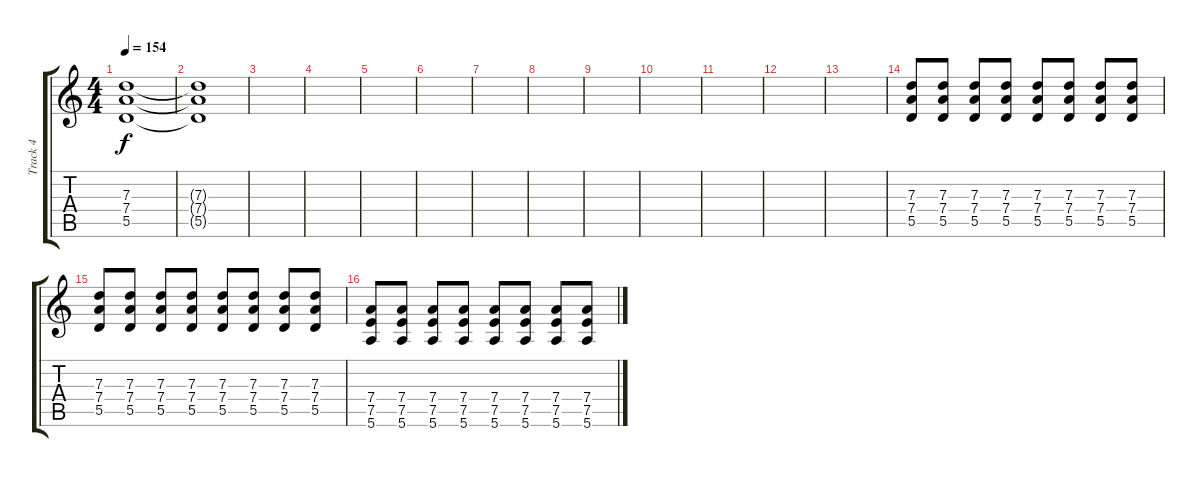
\track ("Track 4" "Track 4") {instrument overdrivenguitar}
\staff {score tabs}
\tuning (E4 B3 G3 D3 A2 E2) {hide}
\ts (4 4)
\tempo 154
\clef g2
\ks c
(7.3{t} 7.4{t} 5.5{t}).1{dy f} |
(7.3{t} 7.4{t} 5.5{t}).1 |
|
|
|
|
|
|
|
|
|
|
|
(7.3 7.4 5.5).8 (7.3 7.4 5.5).8 (7.3 7.4 5.5).8 (7.3 7.4 5.5).8 (7.3 7.4 5.5).8 (7.3 7.4 5.5).8 (7.3 7.4 5.5).8 (7.3 7.4 5.5).8 |
(7.3 7.4 5.5).8 (7.3 7.4 5.5).8 (7.3 7.4 5.5).8 (7.3 7.4 5.5).8 (7.3 7.4 5.5).8 (7.3 7.4 5.5).8 (7.3 7.4 5.5).8 (7.3 7.4 5.5).8 |
(7.4 7.5 5.6).8 (7.4 7.5 5.6).8 (7.4 7.5 5.6).8 (7.4 7.5 5.6).8 (7.4 7.5 5.6).8 (7.4 7.5 5.6).8 (7.4 7.5 5.6).8 (7.4 7.5 5.6).8
